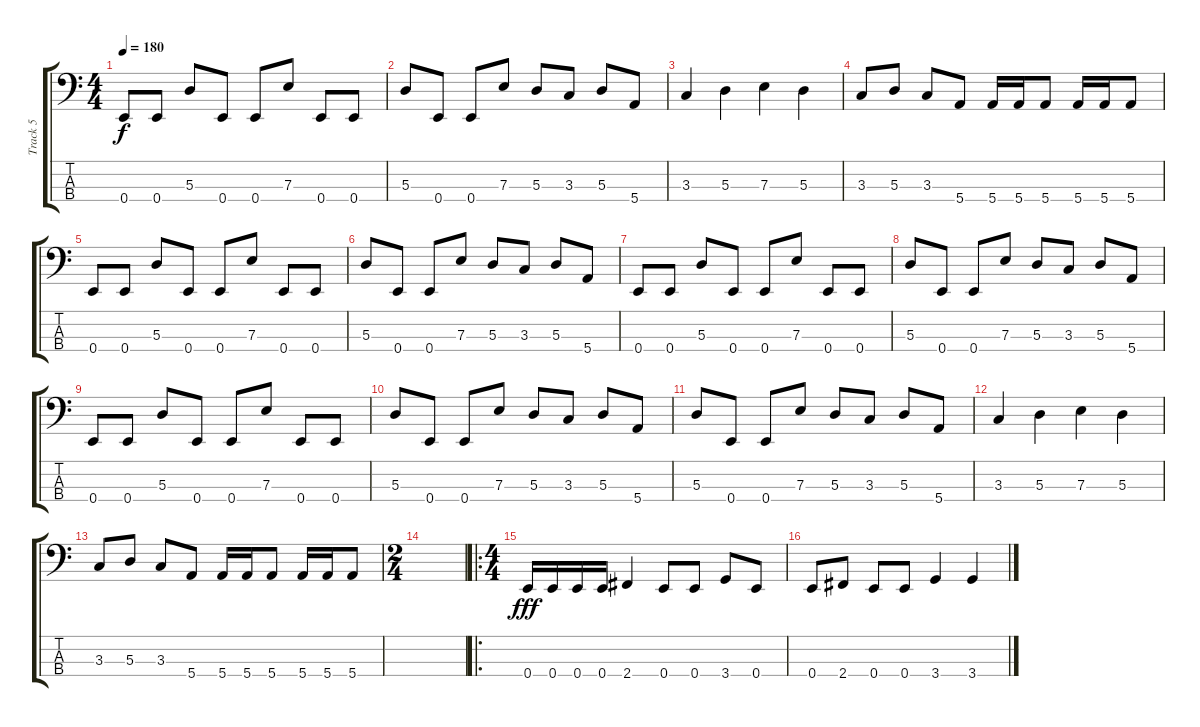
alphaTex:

\track ("Track 5" "Track 5") {instrument electricbassfinger}
\staff {score tabs}
\tuning (G2 D2 A1 E1) {hide}
\ts (4 4)
\tempo 180
\clef f4
\ks c
0.4.8{dy f} 0.4.8 5.3.8 0.4.8 0.4.8 7.3.8 0.4.8 0.4.8 |
5.3.8 0.4.8 0.4.8 7.3.8 5.3.8 3.3.8 5.3.8 5.4.8 |
3.3.4 5.3.4 7.3.4 5.3.4 |
3.3.8 5.3.8 3.3.8 5.4.8 5.4.16 5.4.16 5.4.8 5.4.16 5.4.16 5.4.8 |
0.4.8 0.4.8 5.3.8 0.4.8 0.4.8 7.3.8 0.4.8 0.4.8 |
5.3.8 0.4.8 0.4.8 7.3.8 5.3.8 3.3.8 5.3.8 5.4.8 |
0.4.8 0.4.8 5.3.8 0.4.8 0.4.8 7.3.8 0.4.8 0.4.8 |
5.3.8 0.4.8 0.4.8 7.3.8 5.3.8 3.3.8 5.3.8 5.4.8 |
0.4.8 0.4.8 5.3.8 0.4.8 0.4.8 7.3.8 0.4.8 0.4.8 |
5.3.8 0.4.8 0.4.8 7.3.8 5.3.8 3.3.8 5.3.8 5.4.8 |
5.3.8 0.4.8 0.4.8 7.3.8 5.3.8 3.3.8 5.3.8 5.4.8 |
3.3.4 5.3.4 7.3.4 5.3.4 |
3.3.8 5.3.8 3.3.8 5.4.8 5.4.16 5.4.16 5.4.8 5.4.16 5.4.16 5.4.8 |
\ts (2 4)
|
\ro
\ts (4 4)
0.4.16{dy fff} 0.4.16 0.4.16 0.4.16 2.4.4 0.4.8 0.4.8 3.4.8 0.4.8 |
0.4.8 2.4.8 0.4.8 0.4.8 3.4.4 3.4.4
